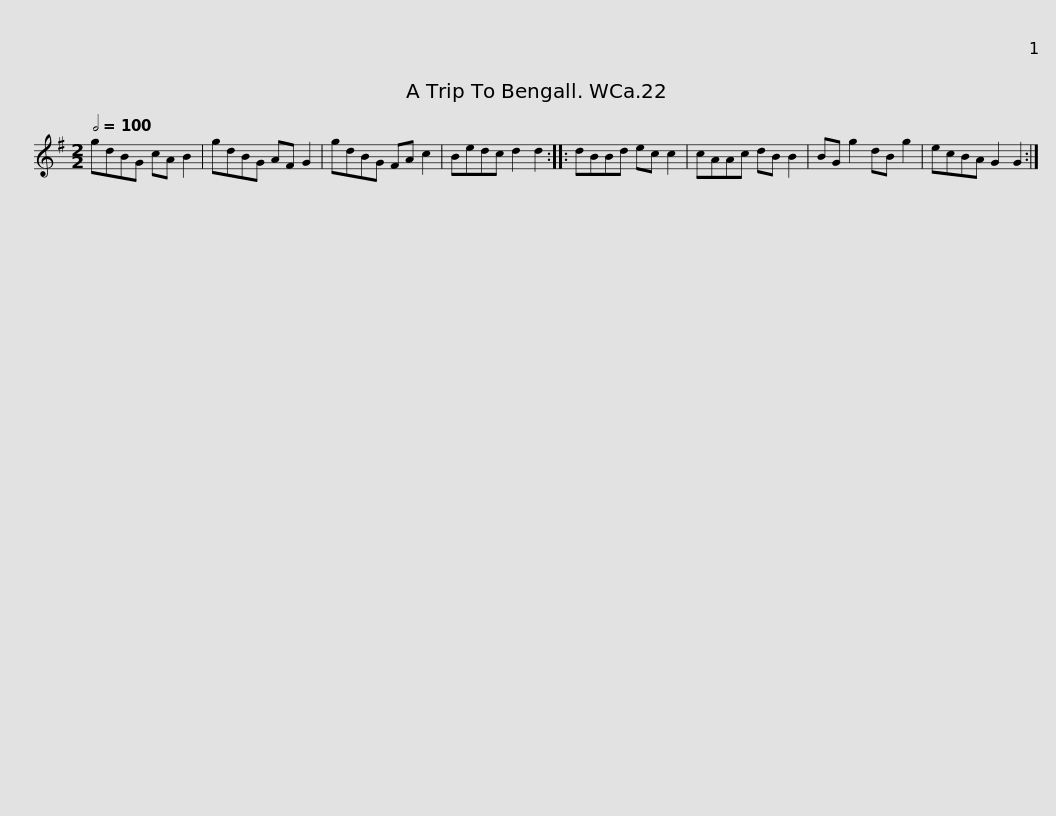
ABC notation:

X:1
L:1/8
Q:1/2=100
M:2/2
I:linebreak $
K:G
V:1 treble
V:1
 gdBG cA B2 | gdBG AF G2 | gdBG FA c2 | Bedc d2 d2 :: dBBd ec c2 | %5
 cAAc dB B2 |$ BG g2 dB g2 | ecBA G2 G2 :| %8
